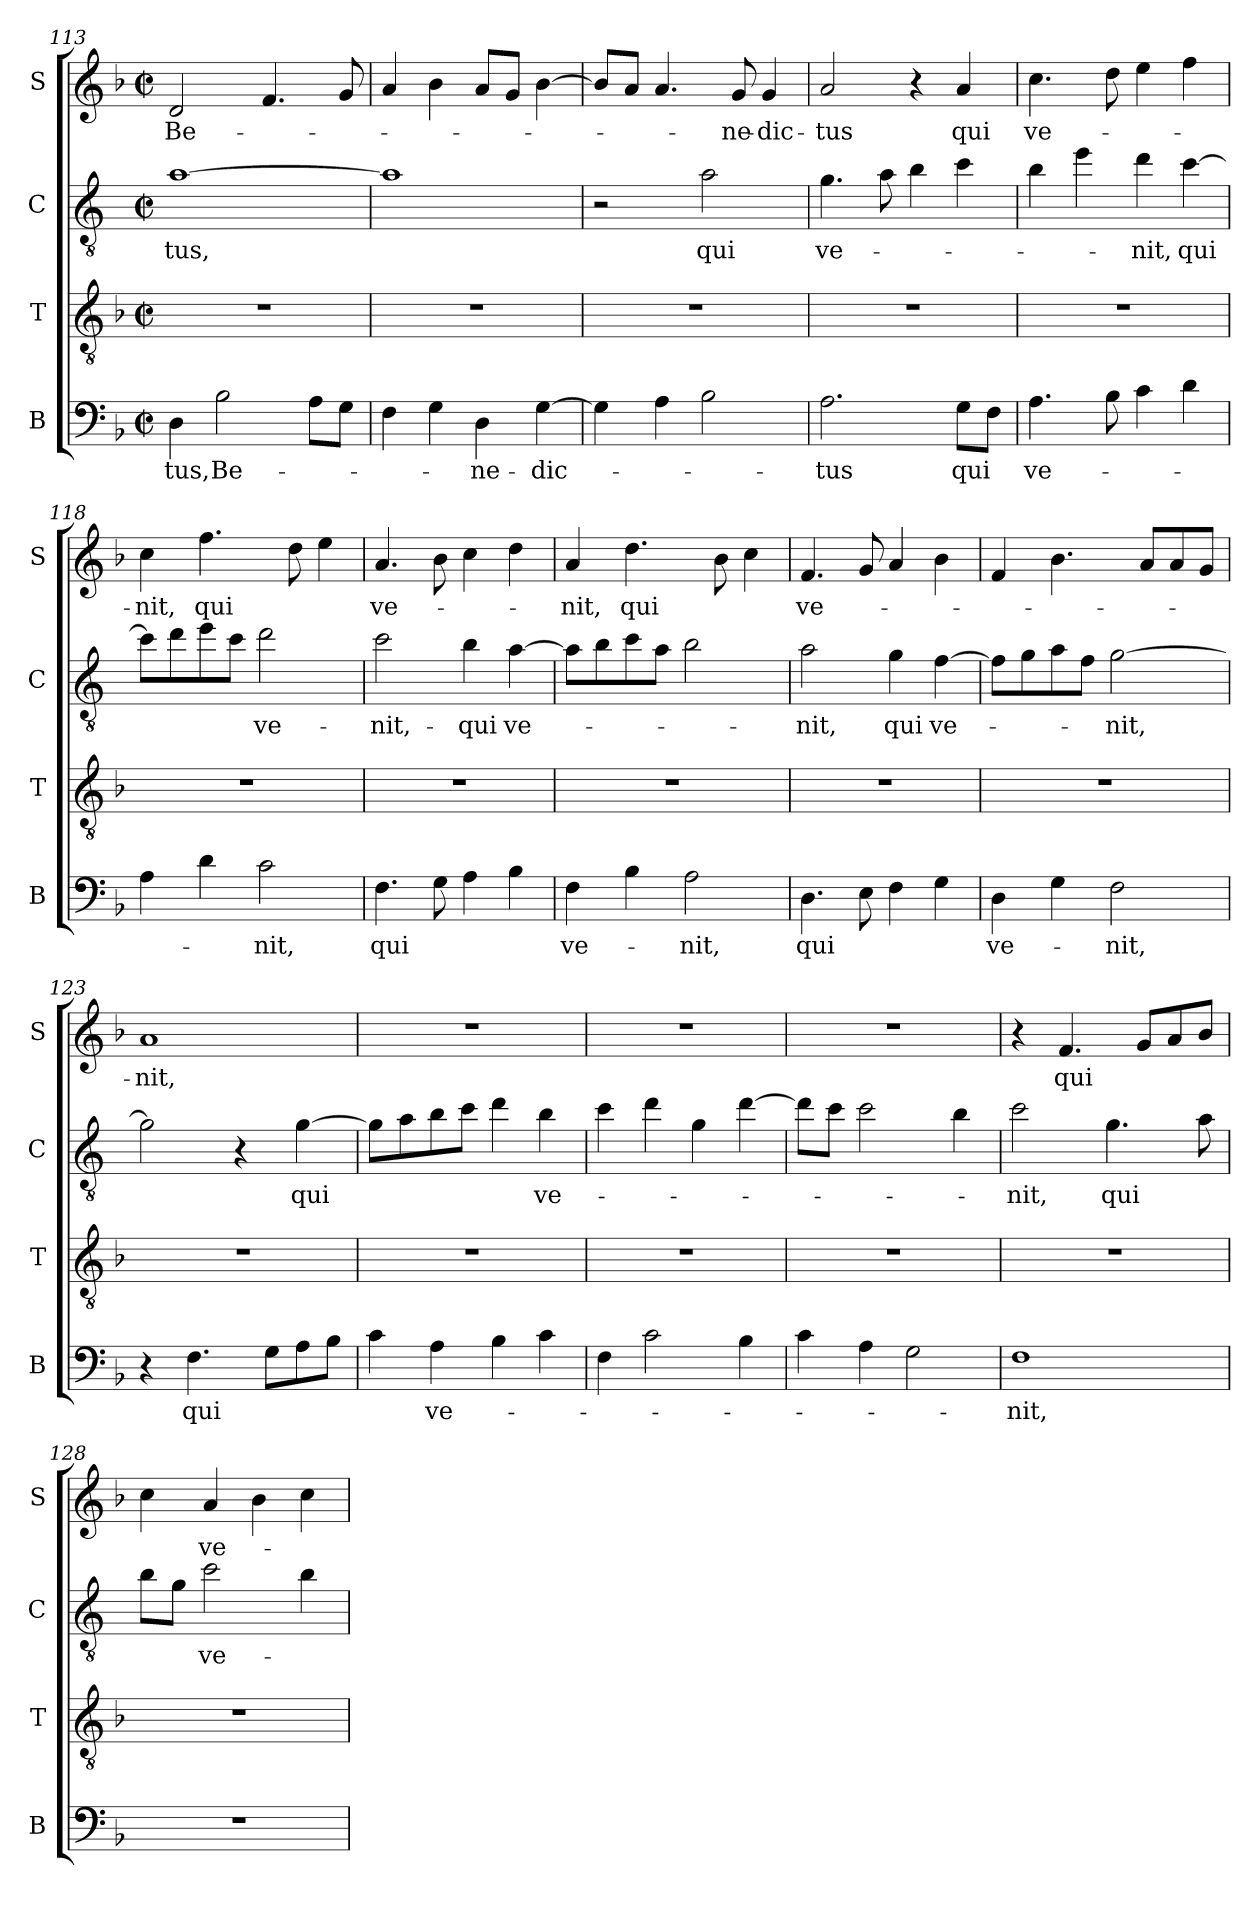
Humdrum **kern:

**kern	**text	**kern	**kern	**text	**kern	**text
*part4	*part4	*part3	*part2	*part2	*part1	*part1
*staff4	*staff4	*staff3	*staff2	*staff2	*staff1	*staff1
*I"B	*	*I"T	*I"C	*	*I"S	*
*I'B	*	*I'T	*I'C	*	*I'S	*
*clefF4	*	*clefGv2	*clefGv2	*	*clefG2	*
*	*	*	*ITrd4c7	*	*	*
*k[b-]	*	*k[b-]	*k[b-]	*	*k[b-]	*
*M2/2	*	*M2/2	*M2/2	*	*M2/2	*
*met(c|)	*	*met(c|)	*met(c|)	*	*met(c|)	*
=113	=113	=113	=113	=113	=113	=113
!	!LO:LY:b	!	!	!LO:LY:b	!	!LO:LY:b
4D\	-tus,	1r	[1d	-tus,	2d/	Be-
!	!LO:LY:b	!	!	!	!	!
2B-\	Be-	.	.	.	.	.
.	.	.	.	.	4.f/	.
8A\L	.	.	.	.	.	.
8G\J	.	.	.	.	8g/	.
=114	=114	=114	=114	=114	=114	=114
4F\	.	1r	1d]	.	4a/	.
4G\	.	.	.	.	4b-\	.
!	!LO:LY:b	!	!	!	!	!
4D\	-ne-	.	.	.	8a/L	.
.	.	.	.	.	8g/J	.
!	!LO:LY:b	!	!	!	!	!
[4G\	-dic-	.	.	.	[4b-\	.
!!LO:LB:g=z
=115	=115	=115	=115	=115	=115	=115
4G\]	.	1r	2r	.	8b-/L]	.
.	.	.	.	.	8a/J	.
4A\	.	.	.	.	4.a/	.
!	!	!	!	!LO:LY:b	!	!
2B-\	.	.	2d\	qui	.	.
!	!	!	!	!	!	!LO:LY:b
.	.	.	.	.	8g/	-ne-
!	!	!	!	!	!	!LO:LY:b
.	.	.	.	.	4g/	-dic-
=116	=116	=116	=116	=116	=116	=116
!	!LO:LY:b	!	!	!LO:LY:b	!	!LO:LY:b
2.A\	-tus	1r	4.c\	ve-	2a/	-tus
.	.	.	8d\	.	.	.
.	.	.	4e\	.	4r	.
!	!LO:LY:b	!	!	!	!	!LO:LY:b
8G\L	qui	.	4f\	.	4a/	qui
8F\J	.	.	.	.	.	.
=117	=117	=117	=117	=117	=117	=117
!	!LO:LY:b	!	!	!	!	!LO:LY:b
4.A\	ve-	1r	4e\	.	4.cc\	ve-
.	.	.	4a\	.	.	.
8B-\	.	.	.	.	8dd\	.
!	!	!	!	!LO:LY:b	!	!
4c\	.	.	4g\	-nit,	4ee\	.
!	!	!	!	!LO:LY:b	!	!
4d\	.	.	[4f\	qui	4ff\	.
=118	=118	=118	=118	=118	=118	=118
!	!	!	!	!	!	!LO:LY:b
4A\	.	1r	8f\L]	.	4cc\	-nit,
.	.	.	8g\	.	.	.
!	!	!	!	!	!	!LO:LY:b
4d\	.	.	8a\	.	4.ff\	qui
.	.	.	8f\J	.	.	.
!	!LO:LY:b	!	!	!LO:LY:b	!	!
2c\	-nit,	.	2g\	ve-	.	.
.	.	.	.	.	8dd\	.
.	.	.	.	.	4ee\	.
=119	=119	=119	=119	=119	=119	=119
!	!LO:LY:b	!	!	!LO:LY:b	!	!LO:LY:b
4.F\	qui	1r	2f\	-nit,-	4.a/	ve-
8G\	.	.	.	.	8b-\	.
!	!	!	!	!LO:LY:b	!	!
4A\	.	.	4e\	-qui	4cc\	.
!	!	!	!	!LO:LY:b	!	!
4B-\	.	.	[4d\	ve-	4dd\	.
!!LO:PB:g=z
=120	=120	=120	=120	=120	=120	=120
!	!LO:LY:b	!	!	!	!	!LO:LY:b
4F\	ve-	1r	8d\L]	.	4a/	-nit,
.	.	.	8e\	.	.	.
!	!	!	!	!	!	!LO:LY:b
4B-\	.	.	8f\	.	4.dd\	qui
.	.	.	8d\J	.	.	.
!	!LO:LY:b	!	!	!	!	!
2A\	-nit,	.	2e\	.	.	.
.	.	.	.	.	8b-\	.
.	.	.	.	.	4cc\	.
=121	=121	=121	=121	=121	=121	=121
!	!LO:LY:b	!	!	!LO:LY:b	!	!LO:LY:b
4.D\	qui	1r	2d\	-nit,	4.f/	ve-
8E\	.	.	.	.	8g/	.
!	!	!	!	!LO:LY:b	!	!
4F\	.	.	4c\	qui	4a/	.
!	!	!	!	!LO:LY:b	!	!
4G\	.	.	[4B-\	ve-	4b-\	.
=122	=122	=122	=122	=122	=122	=122
!	!LO:LY:b	!	!	!	!	!
4D\	ve-	1r	8B-\L]	.	4f/	.
.	.	.	8c\	.	.	.
4G\	.	.	8d\	.	4.b-\	.
.	.	.	8B-\J	.	.	.
!	!LO:LY:b	!	!	!LO:LY:b	!	!
2F\	-nit,	.	[2c\	-nit,	.	.
.	.	.	.	.	8a/L	.
.	.	.	.	.	8a/	.
.	.	.	.	.	8g/J	.
=123	=123	=123	=123	=123	=123	=123
!	!	!	!	!	!	!LO:LY:b
4r	.	1r	2c\]	.	1a	-nit,
!	!LO:LY:b	!	!	!	!	!
4.F\	qui	.	.	.	.	.
.	.	.	4r	.	.	.
8G\L	.	.	.	.	.	.
!	!	!	!	!LO:LY:b	!	!
8A\	.	.	[4c\	qui	.	.
8B-\J	.	.	.	.	.	.
=124	=124	=124	=124	=124	=124	=124
4c\	.	1r	8c\L]	.	1r	.
.	.	.	8d\	.	.	.
!	!LO:LY:b	!	!	!	!	!
4A\	ve-	.	8e\	.	.	.
.	.	.	8f\J	.	.	.
4B-\	.	.	4g\	.	.	.
!	!	!	!	!LO:LY:b	!	!
4c\	.	.	4e\	ve-	.	.
=125	=125	=125	=125	=125	=125	=125
4F\	.	1r	4f\	.	1r	.
2c\	.	.	4g\	.	.	.
.	.	.	4c\	.	.	.
4B-\	.	.	[4g\	.	.	.
!!LO:LB:g=z
=126	=126	=126	=126	=126	=126	=126
4c\	.	1r	8g\L]	.	1r	.
.	.	.	8f\J	.	.	.
4A\	.	.	2f\	.	.	.
2G\	.	.	.	.	.	.
.	.	.	4e\	.	.	.
=127	=127	=127	=127	=127	=127	=127
!	!LO:LY:b	!	!	!LO:LY:b	!	!
1F	nit,	1r	2f\	-nit,	4r	.
!	!	!	!	!	!	!LO:LY:b
.	.	.	.	.	4.f/	qui
!	!	!	!	!LO:LY:b	!	!
.	.	.	4.c\	qui	.	.
.	.	.	.	.	8g/L	.
.	.	.	.	.	8a/	.
.	.	.	8d\	.	8b-/J	.
=128	=128	=128	=128	=128	=128	=128
1r	.	1r	8e\L	.	4cc\	.
.	.	.	8c\J	.	.	.
!	!	!	!	!LO:LY:b	!	!LO:LY:b
.	.	.	2f\	ve-	4a/	ve-
.	.	.	.	.	4b-\	.
.	.	.	4e\	.	4cc\	.
=	=	=	=	=	=	=
*-	*-	*-	*-	*-	*-	*-
